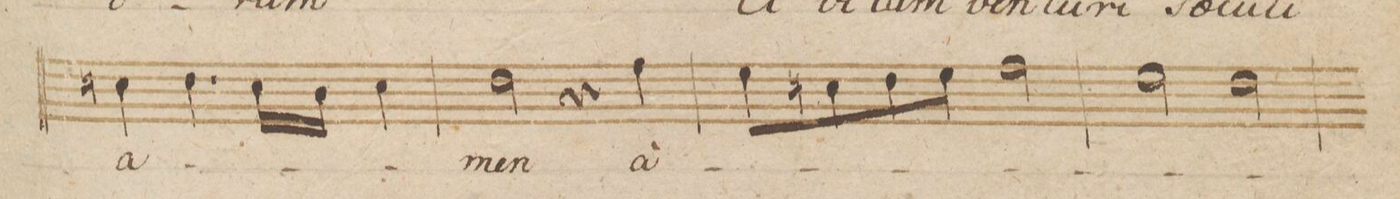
**kern	**text	**dynam
*I"Tenore.	*	*
*clefC4	*	*
*k[b-]	*	*
*met(c)	*	*
*M4/4	*	*
4Bn\	a-	.
4.c\	.	.
16B\LL	.	.
16A\JJ	.	.
4B\	.	.
=228	=228	=228
2c\	-men	.
4r	.	.
4e\	a-	.
=229	=229	=229
8d\L	.	.
8Bn\	.	.
8c\	.	.
8d\J	.	.
2e\	.	.
=230	=230	=230
2d\	.	.
2c\	.	.
=231	=231	=231
*-	*-	*-
